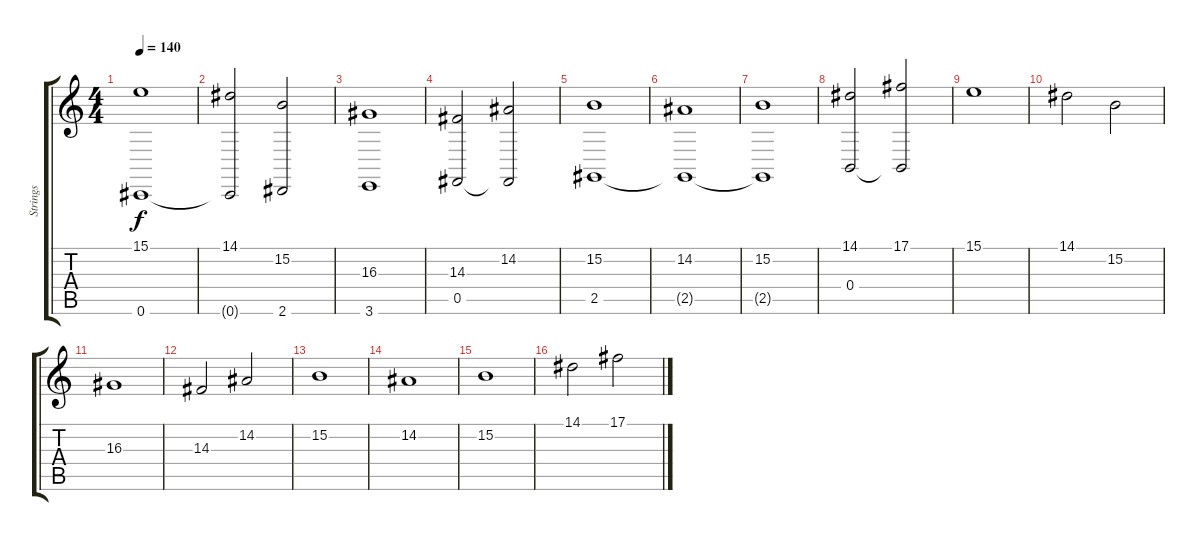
\track ("Strings" "Strings") {instrument synthstrings1}
\staff {score tabs}
\tuning (Db4 Ab3 E3 B2 Gb2 Db2) {hide}
\ts (4 4)
\tempo 140
\clef g2
\ks c
(15.1 0.6).1{dy f} |
(14.1 0.6{t}).2 (15.2 2.6).2 |
(16.3 3.6).1 |
(14.3 0.5).2 (14.2 0.5{t}).2 |
(15.2 2.5).1 |
(14.2 2.5{t}).1 |
(15.2 2.5{t}).1 |
(14.1 0.4).2 (17.1 0.4{t}).2 |
15.1.1 |
14.1.2 15.2.2 |
16.3.1 |
14.3.2 14.2.2 |
15.2.1 |
14.2.1 |
15.2.1 |
14.1.2 17.1.2
